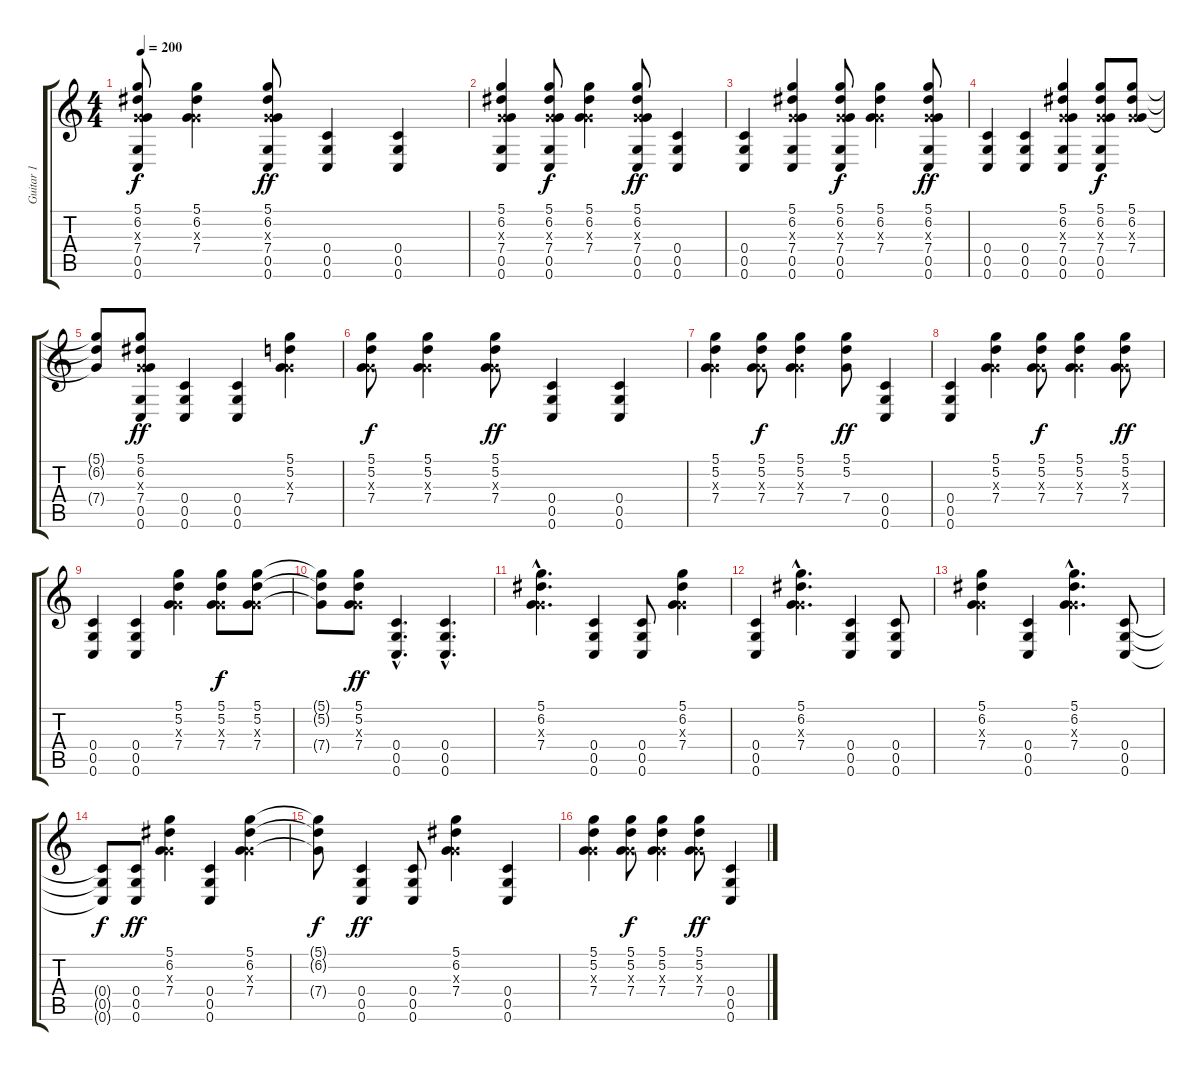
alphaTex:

\track ("Guitar 1" "Guitar 1") {instrument distortionguitar}
\staff {score tabs}
\tuning (D4 A3 F3 C3 G2 C2) {hide}
\ts (4 4)
\tempo 200
\clef g2
\ks c
(5.1 6.2 2.3{x} 7.4 0.5 0.6).8{dy f} (5.1 6.2 2.3{x} 7.4).4 (5.1 6.2 2.3{x} 7.4 0.5 0.6).8{dy ff} (0.4 0.5 0.6).4{instrument electricguitarmuted} (0.4 0.5 0.6).4 |
(5.1 6.2 2.3{x} 7.4 0.5 0.6).4{instrument distortionguitar} (5.1 6.2 2.3{x} 7.4 0.5 0.6).8{dy f} (5.1 6.2 2.3{x} 7.4).4 (5.1 6.2 2.3{x} 7.4 0.5 0.6).8{dy ff} (0.4 0.5 0.6).4{instrument electricguitarmuted} |
(0.4 0.5 0.6).4 (5.1 6.2 2.3{x} 7.4 0.5 0.6).4{instrument distortionguitar} (5.1 6.2 2.3{x} 7.4 0.5 0.6).8{dy f} (5.1 6.2 2.3{x} 7.4).4 (5.1 6.2 2.3{x} 7.4 0.5 0.6).8{dy ff} |
(0.4 0.5 0.6).4{instrument electricguitarmuted} (0.4 0.5 0.6).4 (5.1 6.2 2.3{x} 7.4 0.5 0.6).4{instrument distortionguitar} (5.1 6.2 2.3{x} 7.4 0.5 0.6).8{dy f} (5.1 6.2 2.3{x} 7.4).8 |
(5.1{t} 6.2{t} 7.4{t}).8 (5.1 6.2 2.3{x} 7.4 0.5 0.6).8{dy ff} (0.4 0.5 0.6).4{instrument electricguitarmuted} (0.4 0.5 0.6).4 (5.1 5.2 2.3{x} 7.4).4{instrument distortionguitar} |
(5.1 5.2 2.3{x} 7.4).8{dy f} (5.1 5.2 2.3{x} 7.4).4 (5.1 5.2 2.3{x} 7.4).8{dy ff} (0.4 0.5 0.6).4{instrument electricguitarmuted} (0.4 0.5 0.6).4 |
(5.1 5.2 2.3{x} 7.4).4{instrument distortionguitar} (5.1 5.2 2.3{x} 7.4).8{dy f} (5.1 5.2 2.3{x} 7.4).4 (5.1 5.2 7.4).8{dy ff} (0.4 0.5 0.6).4{instrument electricguitarmuted} |
(0.4 0.5 0.6).4 (5.1 5.2 2.3{x} 7.4).4{instrument distortionguitar} (5.1 5.2 2.3{x} 7.4).8{dy f} (5.1 5.2 2.3{x} 7.4).4 (5.1 5.2 2.3{x} 7.4).8{dy ff} |
(0.4 0.5 0.6).4{instrument electricguitarmuted} (0.4 0.5 0.6).4 (5.1 5.2 2.3{x} 7.4).4{instrument distortionguitar} (5.1 5.2 2.3{x} 7.4).8{dy f} (5.1 5.2 2.3{x} 7.4).8 |
(5.1{t} 5.2{t} 7.4{t}).8 (5.1 5.2 2.3{x} 7.4).8{dy ff} (0.4{hac} 0.5{hac} 0.6{hac}).4{d instrument electricguitarmuted} (0.4{hac} 0.5{hac} 0.6{hac}).4{d} |
(5.1{hac} 6.2{hac} 2.3{hac x} 7.4{hac}).4{d instrument distortionguitar} (0.4 0.5 0.6).4{instrument electricguitarmuted} (0.4 0.5 0.6).8 (5.1 6.2 2.3{x} 7.4).4{instrument distortionguitar} |
(0.4 0.5 0.6).4{instrument electricguitarmuted} (5.1{hac} 6.2{hac} 2.3{hac x} 7.4{hac}).4{d instrument distortionguitar} (0.4 0.5 0.6).4{instrument electricguitarmuted} (0.4 0.5 0.6).8 |
(5.1 6.2 2.3{x} 7.4).4{instrument distortionguitar} (0.4 0.5 0.6).4{instrument electricguitarmuted} (5.1{hac} 6.2{hac} 2.3{hac x} 7.4{hac}).4{d instrument distortionguitar} (0.4 0.5 0.6).8{instrument electricguitarmuted} |
(0.4{t} 0.5{t} 0.6{t}).8{dy f} (0.4 0.5 0.6).8{dy ff} (5.1 6.2 2.3{x} 7.4).4{instrument distortionguitar} (0.4 0.5 0.6).4{instrument electricguitarmuted} (5.1 6.2 2.3{x} 7.4).4{instrument distortionguitar} |
(5.1{t} 6.2{t} 7.4{t}).8{dy f} (0.4 0.5 0.6).4{dy ff instrument electricguitarmuted} (0.4 0.5 0.6).8 (5.1 6.2 2.3{x} 7.4).4{instrument distortionguitar} (0.4 0.5 0.6).4{instrument electricguitarmuted} |
(5.1 5.2 2.3{x} 7.4).4{instrument distortionguitar} (5.1 5.2 2.3{x} 7.4).8{dy f} (5.1 5.2 2.3{x} 7.4).4 (5.1 5.2 2.3{x} 7.4).8{dy ff} (0.4 0.5 0.6).4{instrument electricguitarmuted}
